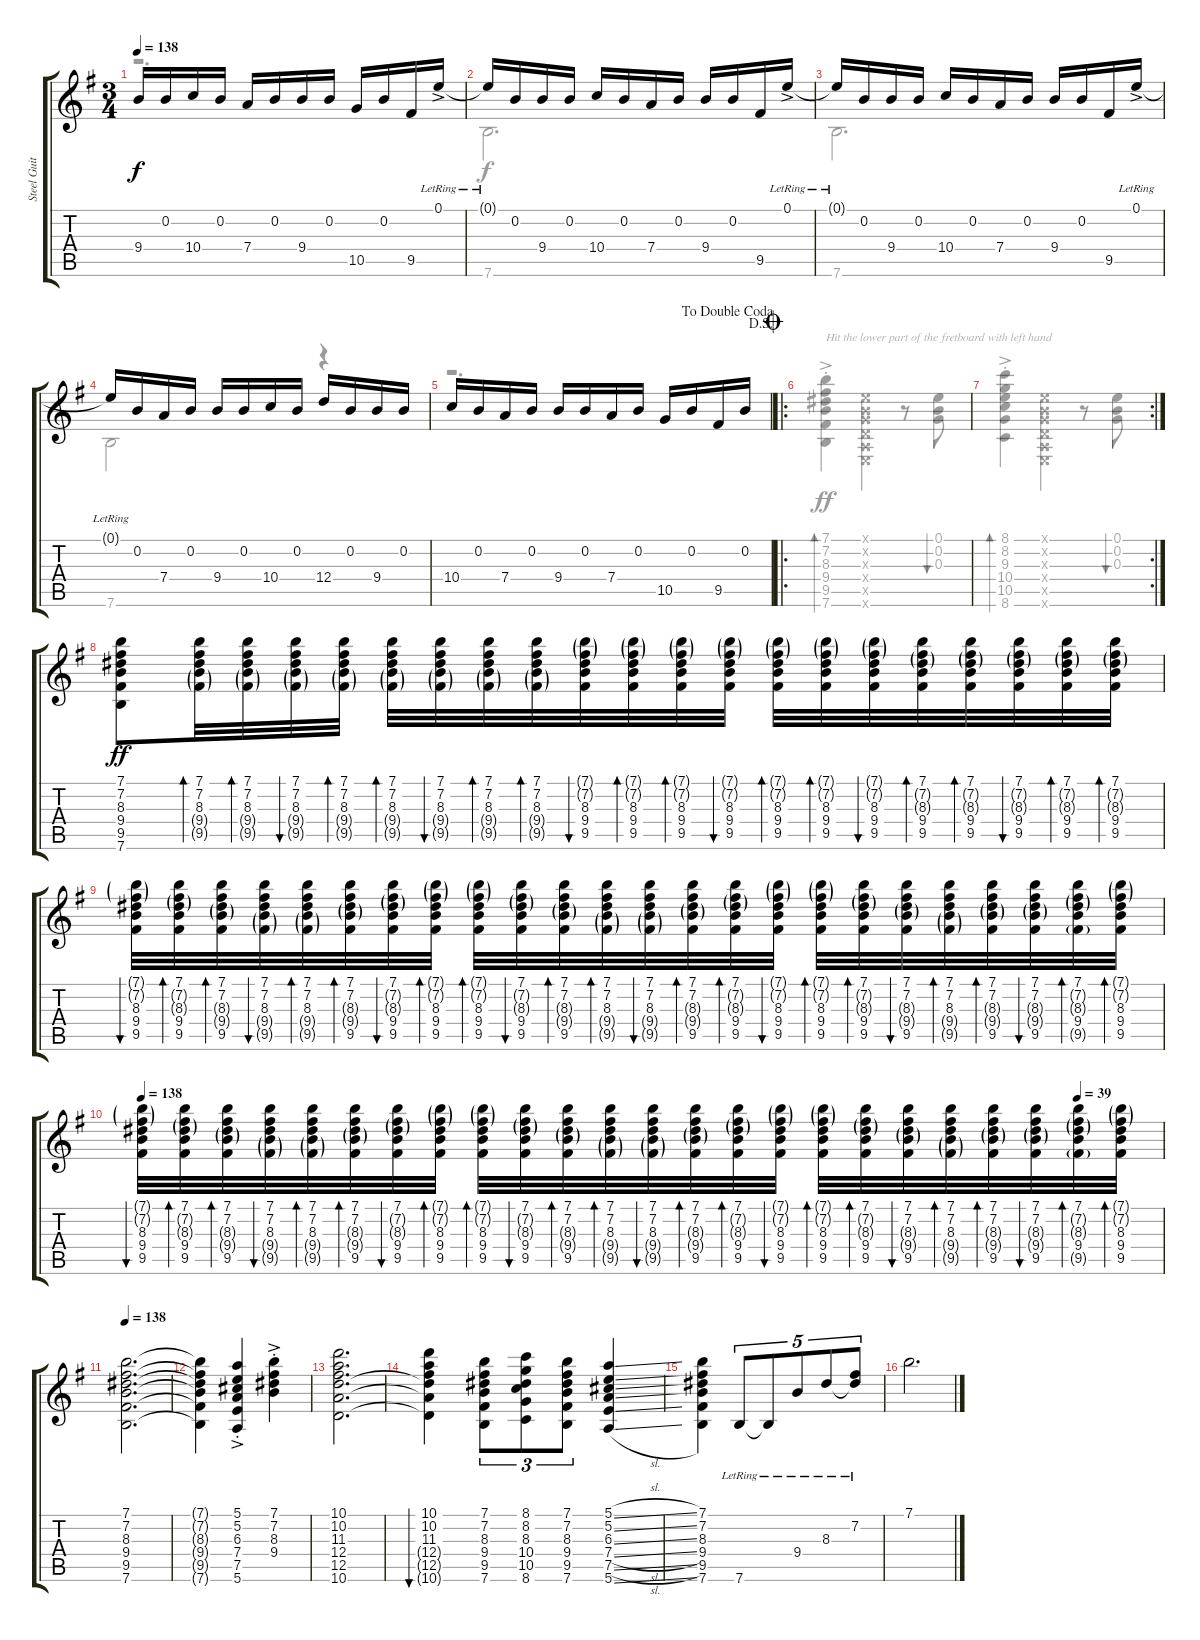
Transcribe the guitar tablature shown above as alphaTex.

\track ("Steel Guitar" "Steel Guit") {instrument acousticguitarsteel}
\staff {score tabs}
\tuning (E4 B3 G3 D3 A2 E2) {hide}
\voice
\ts (3 4)
\tempo 138
\clef g2
\ks eminor
9.4.16{dy f} 0.2.16 10.4.16 0.2.16 7.4.16 0.2.16 9.4.16 0.2.16 10.5.16 0.2.16 9.5.16 0.1{ac lr}.16 |
0.1{lr t}.16 0.2.16 9.4.16 0.2.16 10.4.16 0.2.16 7.4.16 0.2.16 9.4.16 0.2.16 9.5.16 0.1{ac lr}.16 |
0.1{lr t}.16 0.2.16 9.4.16 0.2.16 10.4.16 0.2.16 7.4.16 0.2.16 9.4.16 0.2.16 9.5.16 0.1{ac lr}.16 |
0.1{lr t}.16 0.2.16 7.4.16 0.2.16 9.4.16 0.2.16 10.4.16 0.2.16 12.4.16 0.2.16 9.4.16 0.2.16 |
\jump dalsegno
\jump dadoublecoda
10.4.16 0.2.16 7.4.16 0.2.16 9.4.16 0.2.16 7.4.16 0.2.16 10.5.16 0.2.16 9.5.16 0.2.16 |
\ro
\jump coda
|
\rc 2
|
(7.1 7.2 8.3 9.4 9.5 7.6).8{dy ff} (7.1 7.2 8.3 9.4{g} 9.5{g}).32{bd 30} (7.1 7.2 8.3 9.4{g} 9.5{g}).32{bd 30} (7.1 7.2 8.3 9.4{g} 9.5{g}).32{bu 30} (7.1 7.2 8.3 9.4{g} 9.5{g}).32{bd 30} (7.1 7.2 8.3 9.4{g} 9.5{g}).32{bd 30} (7.1 7.2 8.3 9.4{g} 9.5{g}).32{bu 30} (7.1 7.2 8.3 9.4{g} 9.5{g}).32{bd 30} (7.1 7.2 8.3 9.4{g} 9.5{g}).32{bd 30} (7.1{g} 7.2{g} 8.3 9.4 9.5).32{bu 30} (7.1{g} 7.2{g} 8.3 9.4 9.5).32{bd 30} (7.1{g} 7.2{g} 8.3 9.4 9.5).32{bd 30} (7.1{g} 7.2{g} 8.3 9.4 9.5).32{bu 30} (7.1{g} 7.2{g} 8.3 9.4 9.5).32{bd 30} (7.1{g} 7.2{g} 8.3 9.4 9.5).32{bd 30} (7.1{g} 7.2{g} 8.3 9.4 9.5).32{bu 30} (7.1 7.2{g} 8.3{g} 9.4 9.5).32{bd 30} (7.1 7.2{g} 8.3{g} 9.4 9.5).32{bd 30} (7.1 7.2{g} 8.3{g} 9.4 9.5).32{bu 30} (7.1 7.2{g} 8.3{g} 9.4 9.5).32{bd 30} (7.1 7.2{g} 8.3{g} 9.4 9.5).32{bd 30} |
(7.1{g} 7.2{g} 8.3 9.4 9.5).32{bu 30} (7.1 7.2{g} 8.3{g} 9.4 9.5).32{bd 30} (7.1 7.2 8.3{g} 9.4{g} 9.5).32{bd 30} (7.1 7.2 8.3 9.4{g} 9.5{g}).32{bu 30} (7.1 7.2 8.3 9.4{g} 9.5{g}).32{bd 30} (7.1 7.2 8.3{g} 9.4{g} 9.5).32{bd 30} (7.1 7.2{g} 8.3{g} 9.4 9.5).32{bu 30} (7.1{g} 7.2{g} 8.3 9.4 9.5).32{bd 30} (7.1{g} 7.2{g} 8.3 9.4 9.5).32{bd 30} (7.1 7.2{g} 8.3{g} 9.4 9.5).32{bu 30} (7.1 7.2 8.3{g} 9.4{g} 9.5).32{bd 30} (7.1 7.2 8.3 9.4{g} 9.5{g}).32{bd 30} (7.1 7.2 8.3 9.4{g} 9.5{g}).32{bu 30} (7.1 7.2 8.3{g} 9.4{g} 9.5).32{bd 30} (7.1 7.2{g} 8.3{g} 9.4 9.5).32{bd 30} (7.1{g} 7.2{g} 8.3 9.4 9.5).32{bu 30} (7.1{g} 7.2{g} 8.3 9.4 9.5).32{bd 30} (7.1 7.2{g} 8.3{g} 9.4 9.5).32{bd 30} (7.1 7.2 8.3{g} 9.4{g} 9.5).32{bu 30} (7.1 7.2 8.3 9.4{g} 9.5{g}).32{bd 30} (7.1 7.2 8.3{g} 9.4{g} 9.5).32{bd 30} (7.1 7.2 8.3{g} 9.4{g} 9.5).32{bu 30} (7.1 7.2{g} 8.3{g} 9.4 9.5{g}).32{bd 30} (7.1{g} 7.2{g} 8.3 9.4 9.5).32{bd 30} |
\tempo 138
\tempo (39 0.9166666666666666)
(7.1{g} 7.2{g} 8.3 9.4 9.5).32{bu 30} (7.1 7.2{g} 8.3{g} 9.4 9.5).32{bd 30} (7.1 7.2 8.3{g} 9.4{g} 9.5).32{bd 30} (7.1 7.2 8.3 9.4{g} 9.5{g}).32{bu 30} (7.1 7.2 8.3 9.4{g} 9.5{g}).32{bd 30} (7.1 7.2 8.3{g} 9.4{g} 9.5).32{bd 30} (7.1 7.2{g} 8.3{g} 9.4 9.5).32{bu 30} (7.1{g} 7.2{g} 8.3 9.4 9.5).32{bd 30} (7.1{g} 7.2{g} 8.3 9.4 9.5).32{bd 30} (7.1 7.2{g} 8.3{g} 9.4 9.5).32{bu 30} (7.1 7.2 8.3{g} 9.4{g} 9.5).32{bd 30} (7.1 7.2 8.3 9.4{g} 9.5{g}).32{bd 30} (7.1 7.2 8.3 9.4{g} 9.5{g}).32{bu 30} (7.1 7.2 8.3{g} 9.4{g} 9.5).32{bd 30} (7.1 7.2{g} 8.3{g} 9.4 9.5).32{bd 30} (7.1{g} 7.2{g} 8.3 9.4 9.5).32{bu 30} (7.1{g} 7.2{g} 8.3 9.4 9.5).32{bd 30} (7.1 7.2{g} 8.3{g} 9.4 9.5).32{bd 30} (7.1 7.2 8.3{g} 9.4{g} 9.5).32{bu 30} (7.1 7.2 8.3 9.4{g} 9.5{g}).32{bd 30} (7.1 7.2 8.3{g} 9.4{g} 9.5).32{bd 30} (7.1 7.2 8.3{g} 9.4{g} 9.5).32{bu 30} (7.1 7.2{g} 8.3{g} 9.4 9.5{g}).32{bd 30} (7.1{g} 7.2{g} 8.3 9.4 9.5).32{bd 30} |
\tempo 138
(7.1 7.2 8.3 9.4 9.5 7.6).2{d} |
(7.1{t} 7.2{t} 8.3{t} 9.4{t} 9.5{t} 7.6{t}).4 (5.1{ac st} 5.2{ac st} 6.3{ac st} 7.4{ac st} 7.5{ac st} 5.6{ac st}).4 (7.1{ac st} 7.2{ac st} 8.3{ac st} 9.4{ac st}).4 |
(10.1 10.2 11.3 12.4 12.5 10.6).2{d} |
(10.1 10.2 11.3 12.4{t} 12.5{t} 10.6{t}).4{bu 30} (7.1 7.2 8.3 9.4 9.5 7.6).8{tu (3 2)} (8.1 8.2 8.3 10.4 10.5 8.6).8{tu (3 2)} (7.1 7.2 8.3 9.4 9.5 7.6).8{tu (3 2)} (5.1{sl} 5.2{sl} 6.3{sl} 7.4{sl} 7.5{sl} 5.6{sl}).4 |
(7.1 7.2 8.3 9.4 9.5 7.6).4 7.6{lr}.8{tu (5 4)} 7.6{lr t}.8{tu (5 4)} 9.4{lr}.8{tu (5 4)} 8.3{lr}.8{tu (5 4)} (7.2{lr} 8.3{t}).8{tu (5 4)} |
7.1.2{d}
\voice
\clef g2
\ottava regular
\simile none
\ks eminor
r.2{d dy f} |
7.6.2{d} |
7.6.2{d} |
7.6.2 r.4 |
r.2{d} |
(7.1{ac st} 7.2{ac st} 8.3{ac st} 9.4{ac st} 9.5{ac st} 7.6{ac st}).4{bd 30 txt "Hit the lower part of the fretboard with left hand" dy ff} (0.1{x} 0.2{x} 0.3{x} 0.4{x} 0.5{x} 0.6{x}).4 r.8 (0.1 0.2 0.3).8{bu 30} |
(8.1{ac st} 8.2{ac st} 9.3{ac st} 10.4{ac st} 10.5{ac st} 8.6{ac st}).4{bd 30} (0.1{x} 0.2{x} 0.3{x} 0.4{x} 0.5{x} 0.6{x}).4 r.8 (0.1 0.2 0.3).8{bu 30} |
|
|
|
|
|
|
|
|
